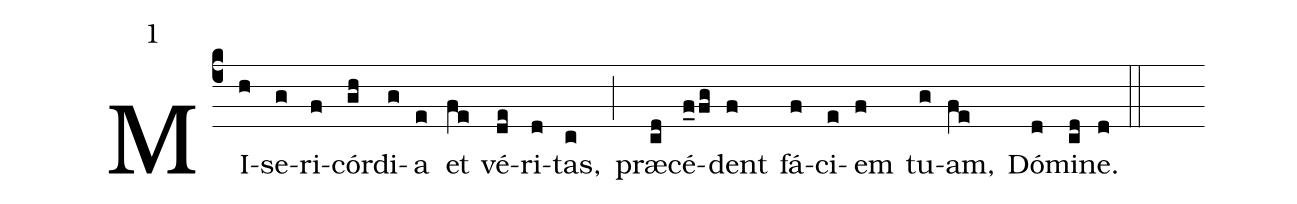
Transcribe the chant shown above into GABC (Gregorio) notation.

mode: 1;
%%
(c4)
MI(h)se(g)ri(f)cór(gh)di(g)a(e) et(fe) vé(de)ri(d)tas,(c) (;)
præ(cd)cé(f_0fg)dent(f) fá(f)ci(e)em(f) tu(g)am,(fe) Dó(d)mi(cd)ne.(d) (::)
